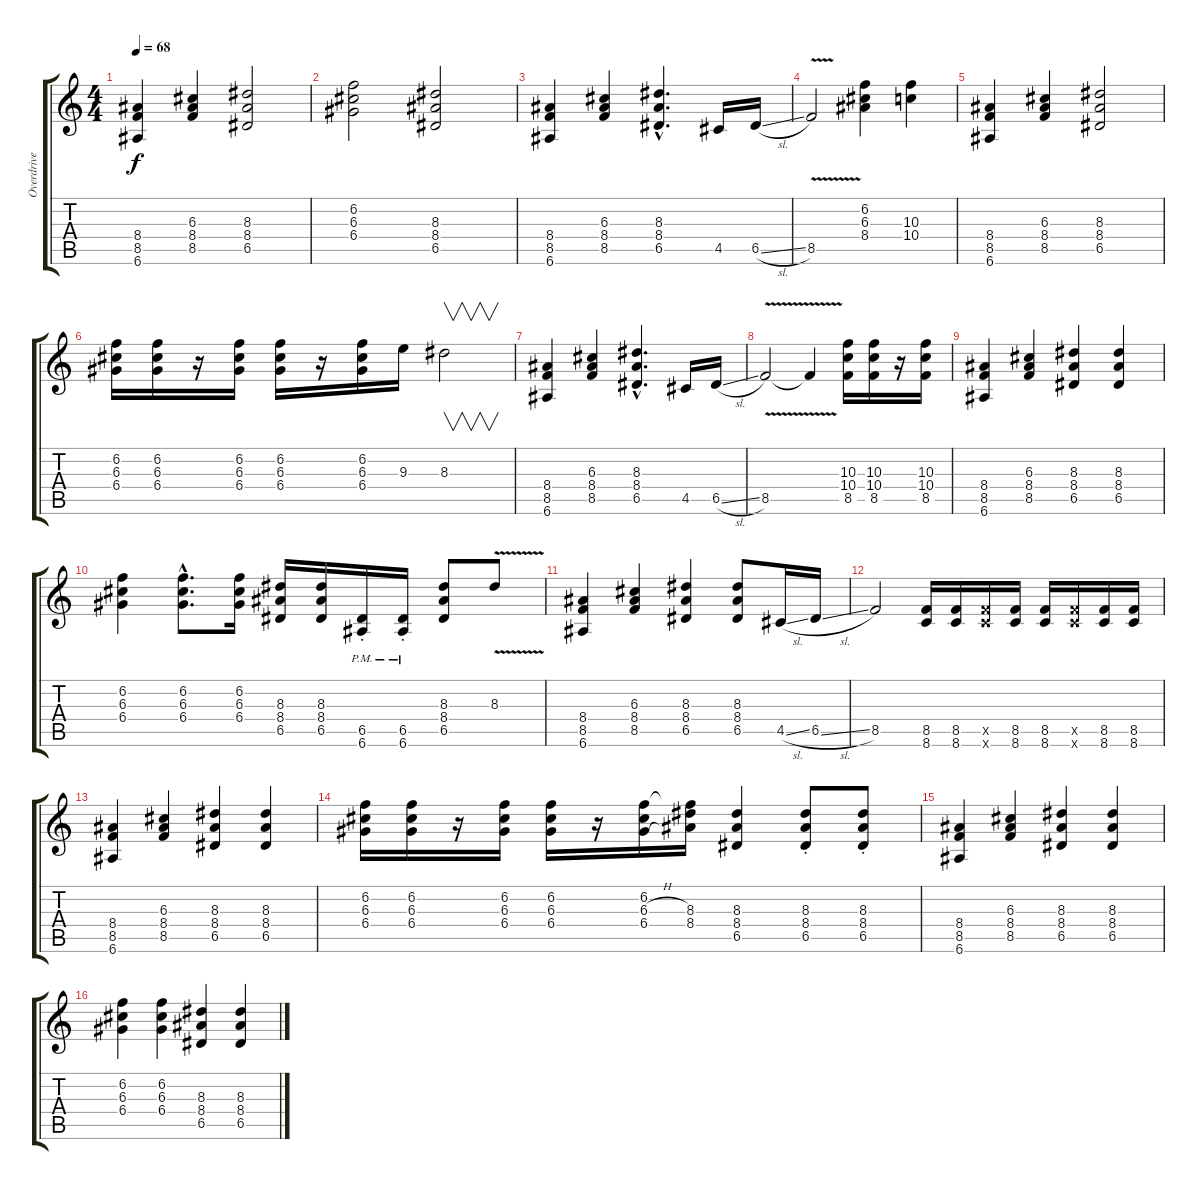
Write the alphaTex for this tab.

\track ("Overdrive Guitar" "Overdrive ") {instrument overdrivenguitar}
\staff {score tabs}
\tuning (E4 B3 G3 D3 A2 E2) {hide}
\ts (4 4)
\tempo 68
\clef g2
\ks c
(8.4 8.5 6.6).4{dy f} (6.3 8.4 8.5).4 (8.3 8.4 6.5).2 |
(6.2 6.3 6.4).2 (8.3 8.4 6.5).2 |
(8.4 8.5 6.6).4 (6.3 8.4 8.5).4 (8.3{hac} 8.4{hac} 6.5{hac}).4{d} 4.5.16 6.5{sl}.16 |
8.5{v}.2 (6.2 6.3 8.4).4 (10.3 10.4).4 |
(8.4 8.5 6.6).4 (6.3 8.4 8.5).4 (8.3 8.4 6.5).2 |
(6.2 6.3 6.4).16 (6.2 6.3 6.4).16 r.16 (6.2 6.3 6.4).16 (6.2 6.3 6.4).16 r.16 (6.2 6.3 6.4).16 9.3.16 8.3.2{v} |
(8.4 8.5 6.6).4 (6.3 8.4 8.5).4 (8.3{hac} 8.4{hac} 6.5{hac}).4{d} 4.5.16 6.5{sl}.16 |
8.5{v}.2 8.5{t}.4 (10.3 10.4 8.5).16 (10.3 10.4 8.5).16 r.16 (10.3 10.4 8.5).16 |
(8.4 8.5 6.6).4 (6.3 8.4 8.5).4 (8.3 8.4 6.5).4 (8.3 8.4 6.5).4 |
(6.2 6.3 6.4).4 (6.2{hac} 6.3{hac} 6.4{hac}).8{d} (6.2 6.3 6.4).16 (8.3 8.4 6.5).16 (8.3 8.4 6.5).16 (6.5{pm st} 6.6{pm st}).16 (6.5{pm st} 6.6{pm st}).16 (8.3 8.4 6.5).8 8.3{v}.8 |
(8.4 8.5 6.6).4 (6.3 8.4 8.5).4 (8.3 8.4 6.5).4 (8.3 8.4 6.5).8 4.5{sl}.16 6.5{sl}.16 |
8.5.2 (8.5 8.6).16 (8.5 8.6).16 (8.5{x} 8.6{x}).16 (8.5 8.6).16 (8.5 8.6).16 (8.5{x} 8.6{x}).16 (8.5 8.6).16 (8.5 8.6).16 |
(8.4 8.5 6.6).4 (6.3 8.4 8.5).4 (8.3 8.4 6.5).4 (8.3 8.4 6.5).4 |
(6.2 6.3 6.4).16 (6.2 6.3 6.4).16 r.16 (6.2 6.3 6.4).16 (6.2 6.3 6.4).16 r.16 (6.2 6.3{h} 6.4{h}).16 (6.2{t} 8.3 8.4).16 (8.3 8.4 6.5).4 (8.3{st} 8.4{st} 6.5{st}).8 (8.3{st} 8.4{st} 6.5{st}).8 |
(8.4 8.5 6.6).4 (6.3 8.4 8.5).4 (8.3 8.4 6.5).4 (8.3 8.4 6.5).4 |
(6.2 6.3 6.4).4 (6.2 6.3 6.4).4 (8.3 8.4 6.5).4 (8.3 8.4 6.5).4
